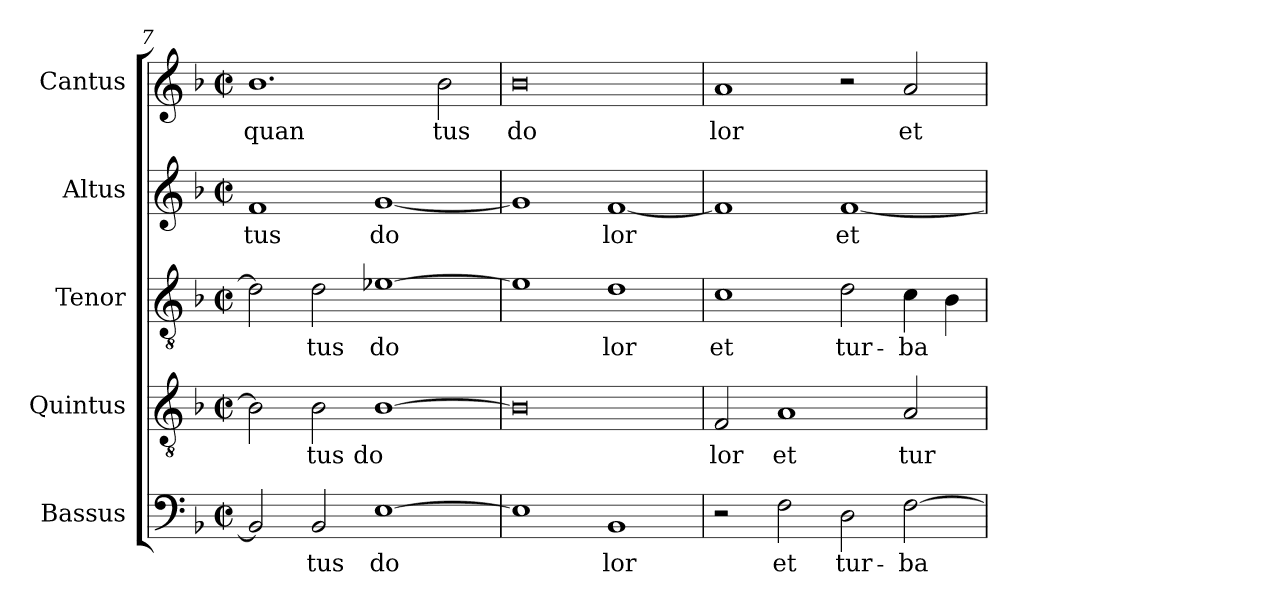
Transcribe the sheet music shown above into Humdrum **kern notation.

**kern	**text	**kern	**text	**kern	**text	**kern	**text	**kern	**text
*part5	*part5	*part4	*part4	*part3	*part3	*part2	*part2	*part1	*part1
*staff5	*staff5	*staff4	*staff4	*staff3	*staff3	*staff2	*staff2	*staff1	*staff1
*I"Bassus	*	*I"Quintus	*	*I"Tenor	*	*I"Altus	*	*I"Cantus	*
!!LO:LB:g=z
*clefF4	*	*clefGv2	*	*clefGv2	*	*clefG2	*	*clefG2	*
*k[b-]	*	*k[b-]	*	*k[b-]	*	*k[b-]	*	*k[b-]	*
*F:	*	*F:	*	*F:	*	*F:	*	*F:	*
*M2/2	*	*M2/2	*	*M2/2	*	*M2/2	*	*M2/2	*
*met(c|)	*	*met(c|)	*	*met(c|)	*	*met(c|)	*	*met(c|)	*
=7	=7	=7	=7	=7	=7	=7	=7	=7	=7
!	!LO:LY:b	!	!LO:LY:b:cj	!	!LO:LY:b	!	!LO:LY:b	!	!LO:LY:b
2BB-/]	.	2B-\]	.	2d\]	.	1f	tus	1.b-	quan
!	!LO:LY:b	!	!LO:LY:b:cj	!	!LO:LY:b	!	!	!	!
2BB-/	tus	2B-\	tus	2d\	tus	.	.	.	.
!	!LO:LY:b	!	!LO:LY:b:cj	!	!LO:LY:b	!	!LO:LY:b	!	!
[>1E	do-	[>1B-	do-	[>1e-X	do-	[<1g	do	.	.
!	!	!	!	!	!	!	!	!	!LO:LY:b
.	.	.	.	.	.	.	.	2b-\	tus
=8	=8	=8	=8	=8	=8	=8	=8	=8	=8
!	!LO:LY:b	!	!LO:LY:b:cj	!	!LO:LY:b	!	!LO:LY:b	!	!LO:LY:b
1E]	--	0B-]	--	1e-]	--	1g]	.	0b-	do
!	!LO:LY:b	!	!	!	!LO:LY:b	!	!LO:LY:b	!	!
1BB-	-lor	.	.	1d	-lor	[<1f	lor	.	.
=9	=9	=9	=9	=9	=9	=9	=9	=9	=9
!	!	!	!LO:LY:b:cj	!	!LO:LY:b	!	!LO:LY:b	!	!LO:LY:b
2r	.	2F/	-lor	1c	et	1f]	.	1a	lor
!	!LO:LY:b	!	!LO:LY:b:cj	!	!	!	!	!	!
2F\	et	1A	et	.	.	.	.	.	.
!	!LO:LY:b	!	!	!	!LO:LY:b	!	!LO:LY:b	!	!
2D\	tur-	.	.	2d\	tur-	[<1f	et	2r	.
!	!LO:LY:b	!	!LO:LY:b:cj	!	!LO:LY:b	!	!	!	!LO:LY:b
[>2F\	-ba-	2A/	tur-	4c\	-ba-	.	.	2a/	et
!	!	!	!	!	!LO:LY:b	!	!	!	!
.	.	.	.	4B-\	--	.	.	.	.
=	=	=	=	=	=	=	=	=	=
*-	*-	*-	*-	*-	*-	*-	*-	*-	*-
